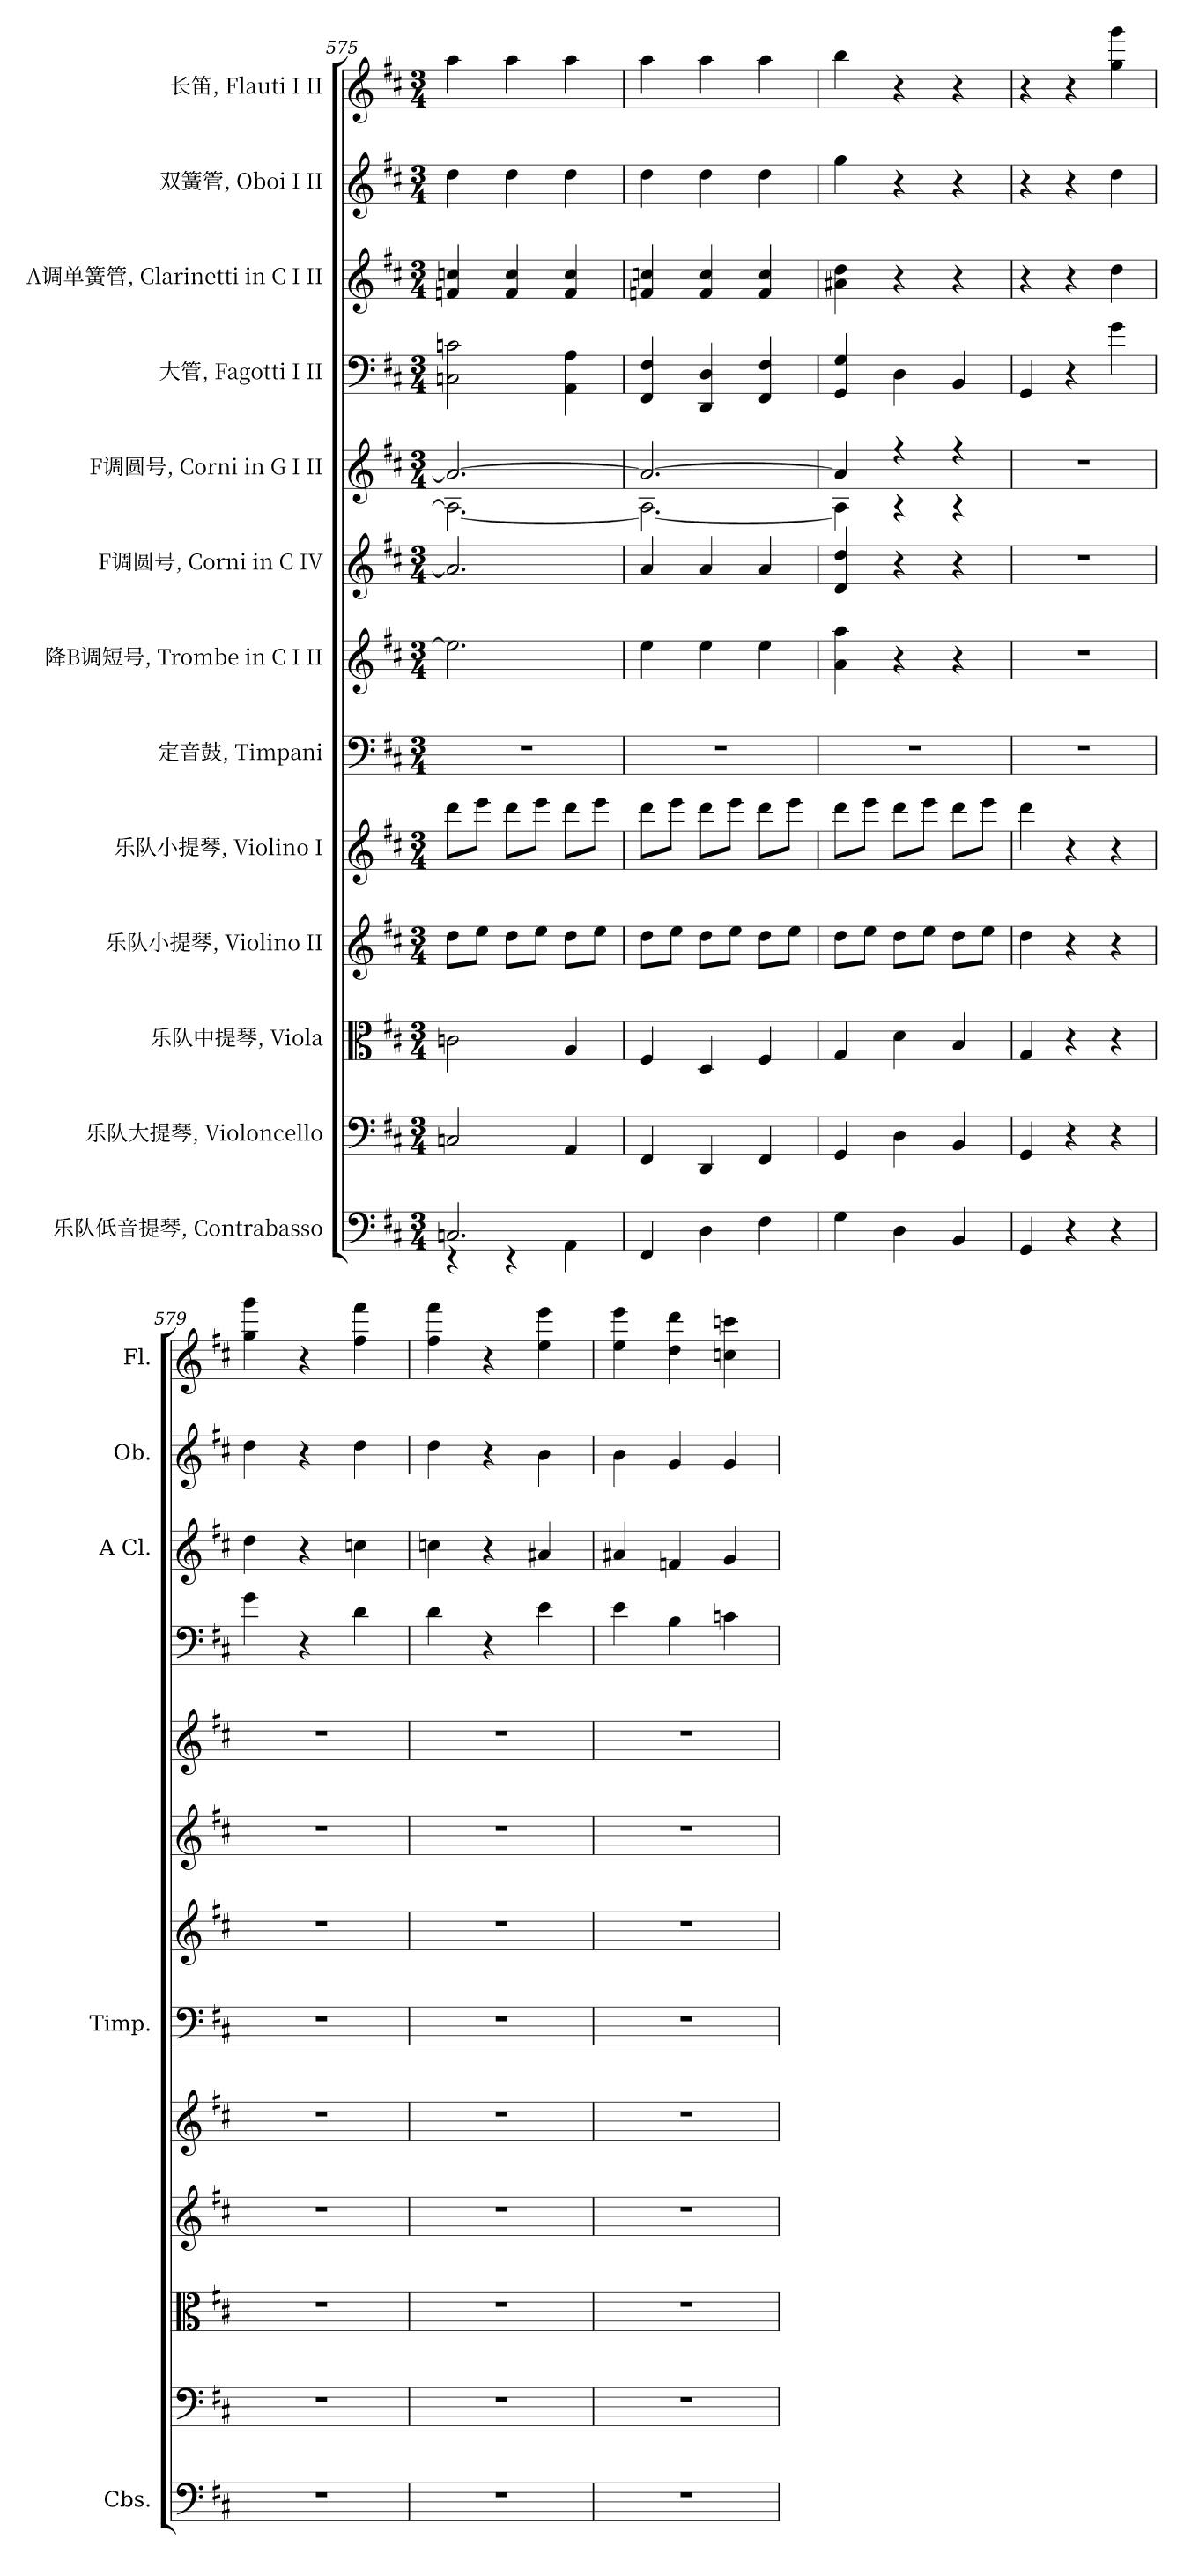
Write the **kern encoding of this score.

**kern	**kern	**kern	**kern	**kern	**kern	**kern	**kern	**kern	**kern	**kern	**kern	**kern
*part13	*part12	*part11	*part10	*part9	*part8	*part7	*part6	*part5	*part4	*part3	*part2	*part1
*staff13	*staff12	*staff11	*staff10	*staff9	*staff8	*staff7	*staff6	*staff5	*staff4	*staff3	*staff2	*staff1
*I"乐队低音提琴, Contrabasso	*I"乐队大提琴, Violoncello	*I"乐队中提琴, Viola	*I"乐队小提琴, Violino II	*I"乐队小提琴, Violino I	*I"定音鼓, Timpani	*I"降B调短号, Trombe in C I II	*I"F调圆号, Corni in C IV	*I"F调圆号, Corni in G I II	*I"大管, Fagotti I II	*I"A调单簧管, Clarinetti in C I II	*I"双簧管, Oboi I II	*I"长笛, Flauti I II
*I'Cbs.	*	*	*	*	*I'Timp.	*	*	*	*	*I'A Cl.	*I'Ob.	*I'Fl.
*clefF4	*clefF4	*clefC3	*clefG2	*clefG2	*clefF4	*clefG2	*clefG2	*clefG2	*clefF4	*clefG2	*clefG2	*clefG2
*ITrd7c12	*	*	*	*	*	*ITrd1c2	*ITrd4c7	*ITrd4c7	*	*ITrd2c3	*	*
*k[f#c#]	*k[f#c#]	*k[f#c#]	*k[f#c#]	*k[f#c#]	*k[f#c#]	*k[]	*k[f#]	*k[f#]	*k[f#c#]	*k[f#c#g#d#a#]	*k[f#c#]	*k[f#c#]
*M3/4	*M3/4	*M3/4	*M3/4	*M3/4	*M3/4	*M3/4	*M3/4	*M3/4	*M3/4	*M3/4	*M3/4	*M3/4
*MM350	*MM350	*MM350	*MM350	*MM350	*MM350	*MM350	*MM350	*MM350	*MM350	*MM350	*MM350	*MM350
=575	=575	=575	=575	=575	=575	=575	=575	=575	=575	=575	=575	=575
*^	*	*	*	*	*	*	*	*^	*	*	*	*
2.CCn/	4r	2Cn/	2cn\	8dd\L	8ddd\L	2.r	2.dd\]	2.d/]	2.d/_	2.D\_	2Cn\ 2cn\	4dn/ 4an/	4dd\	4aa\
.	.	.	.	8ee\J	8eee\J	.	.	.	.	.	.	.	.	.
.	4r	.	.	8dd\L	8ddd\L	.	.	.	.	.	.	4d/ 4a/	4dd\	4aa\
.	.	.	.	8ee\J	8eee\J	.	.	.	.	.	.	.	.	.
*	*	*	*	*	*	*	*	*	*	*	*	*	*	*MM318
.	4AAA\	4AA/	4A/	8dd\L	8ddd\L	.	.	.	.	.	4AA\ 4A\	4d/ 4a/	4dd\	4aa\
.	.	.	.	8ee\J	8eee\J	.	.	.	.	.	.	.	.	.
*v	*v	*	*	*	*	*	*	*	*	*	*	*	*	*
=576	=576	=576	=576	=576	=576	=576	=576	=576	=576	=576	=576	=576	=576
*	*	*	*	*	*	*	*	*	*	*	*	*	*MM350
4FFF#/	4FF#/	4F#/	8dd\L	8ddd\L	2.r	4dd\	4d/	2.d/_	2.D\_	4FF#/ 4F#/	4dn/ 4an/	4dd\	4aa\
.	.	.	8ee\J	8eee\J	.	.	.	.	.	.	.	.	.
4DD\	4DD/	4D/	8dd\L	8ddd\L	.	4dd\	4d/	.	.	4DD/ 4D/	4d/ 4a/	4dd\	4aa\
.	.	.	8ee\J	8eee\J	.	.	.	.	.	.	.	.	.
*	*	*	*	*	*	*	*	*	*	*	*	*	*MM318
4FF#\	4FF#/	4F#/	8dd\L	8ddd\L	.	4dd\	4d/	.	.	4FF#/ 4F#/	4d/ 4a/	4dd\	4aa\
.	.	.	8ee\J	8eee\J	.	.	.	.	.	.	.	.	.
!!LO:PB:g=z
=577	=577	=577	=577	=577	=577	=577	=577	=577	=577	=577	=577	=577	=577
*	*	*	*	*	*	*	*	*	*	*	*	*	*MM350
4GG\	4GG/	4G/	8dd\L	8ddd\L	2.r	4g\ 4gg\	4G/ 4g/	4d/]	4D\]	4GG/ 4G/	4f##X\ 4b\	4gg\	4bb\
.	.	.	8ee\J	8eee\J	.	.	.	.	.	.	.	.	.
4DD\	4D\	4d\	8dd\L	8ddd\L	.	4r	4r	4r	4r	4D\	4r	4r	4r
.	.	.	8ee\J	8eee\J	.	.	.	.	.	.	.	.	.
*	*	*	*	*	*	*	*	*	*	*	*	*	*MM318
4BBB/	4BB/	4B/	8dd\L	8ddd\L	.	4r	4r	4r	4r	4BB/	4r	4r	4r
.	.	.	8ee\J	8eee\J	.	.	.	.	.	.	.	.	.
*	*	*	*	*	*	*	*	*v	*v	*	*	*	*
=578	=578	=578	=578	=578	=578	=578	=578	=578	=578	=578	=578	=578
*	*	*	*	*	*	*	*	*	*	*	*	*MM280
4GGG/	4GG/	4G/	4dd\	4ddd\	2.r	2.r	2.r	2.r	4GG/	4r	4r	4r
4r	4r	4r	4r	4r	.	.	.	.	4r	4r	4r	4r
*	*	*	*	*	*	*	*	*	*	*	*	*MM318
4r	4r	4r	4r	4r	.	.	.	.	4g\	4b\	4dd\	4gg\ 4ggg\
=579	=579	=579	=579	=579	=579	=579	=579	=579	=579	=579	=579	=579
*	*	*	*	*	*	*	*	*	*	*	*	*MM350
2.r	2.r	2.r	2.r	2.r	2.r	2.r	2.r	2.r	4g\	4b\	4dd\	4gg\ 4ggg\
.	.	.	.	.	.	.	.	.	4r	4r	4r	4r
*	*	*	*	*	*	*	*	*	*	*	*	*MM318
.	.	.	.	.	.	.	.	.	4d\	4an\	4dd\	4ff#\ 4fff#\
=580	=580	=580	=580	=580	=580	=580	=580	=580	=580	=580	=580	=580
*	*	*	*	*	*	*	*	*	*	*	*	*MM350
2.r	2.r	2.r	2.r	2.r	2.r	2.r	2.r	2.r	4d\	4an\	4dd\	4ff#\ 4fff#\
.	.	.	.	.	.	.	.	.	4r	4r	4r	4r
*	*	*	*	*	*	*	*	*	*	*	*	*MM318
.	.	.	.	.	.	.	.	.	4e\	4f##X/	4b\	4ee\ 4eee\
=581	=581	=581	=581	=581	=581	=581	=581	=581	=581	=581	=581	=581
*	*	*	*	*	*	*	*	*	*	*	*	*MM350
2.r	2.r	2.r	2.r	2.r	2.r	2.r	2.r	2.r	4e\	4f##X/	4b\	4ee\ 4eee\
.	.	.	.	.	.	.	.	.	4B\	4dn/	4g/	4dd\ 4ddd\
*	*	*	*	*	*	*	*	*	*	*	*	*MM318
.	.	.	.	.	.	.	.	.	4cn\	4e/	4g/	4ccn\ 4cccn\
=	=	=	=	=	=	=	=	=	=	=	=	=
*-	*-	*-	*-	*-	*-	*-	*-	*-	*-	*-	*-	*-
